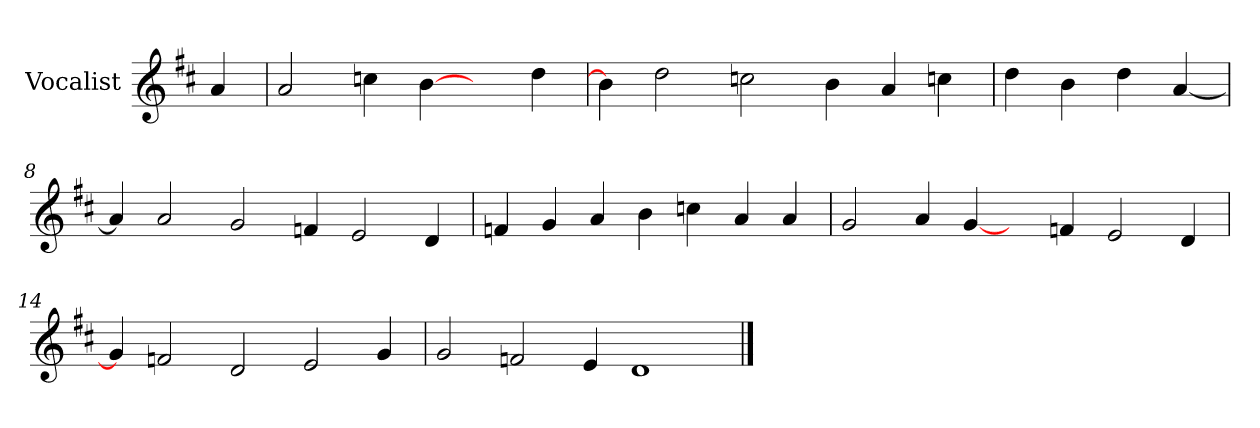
**kern
*part1
*staff1
*I"Vocalist
*k[f#c#]
*D:
=
4a
=2
2a
4ccn
[4b
4ryy
4dd
=4
4b]
2dd
2ccn
4b
4a
4ccn
=6
4dd
4b
4dd
[4a
=8
4a]
2a
2g
4fn
2e
4d
=10
4fn
4g
4a
4b
4ccn
4a
4a
=12
2g
4a
[4g
4ryy
4fn
2e
4d
=14
4g]
2fn
2d
2e
4g
=16
2g
2fn
4e
1d
==
*-
